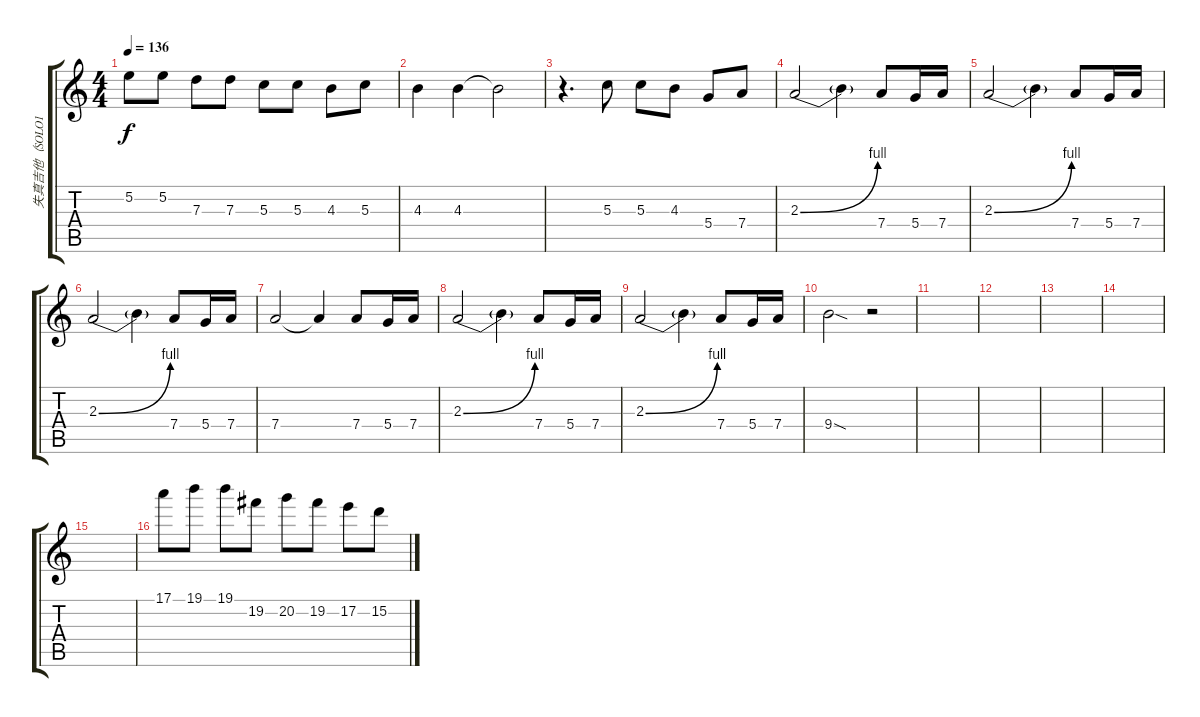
\track ("失真吉他（SOLO1）" "失真吉他（SOLO1") {instrument overdrivenguitar}
\staff {score tabs}
\tuning (E4 B3 G3 D3 A2 E2) {hide}
\ts (4 4)
\tempo 136
\clef g2
\ks c
5.2.8{dy f} 5.2.8 7.3.8 7.3.8 5.3.8 5.3.8 4.3.8 5.3.8 |
4.3.4 4.3.4 4.3{t}.2 |
r.4{d} 5.3.8 5.3.8 4.3.8 5.4.8 7.4.8 |
2.3{be (bend 0 0 60 4)}.2 2.3{t}.4 7.4.8 5.4.16 7.4.16 |
2.3{be (bend 0 0 60 4)}.2 2.3{t}.4 7.4.8 5.4.16 7.4.16 |
2.3{be (bend 0 0 60 4)}.2 2.3{t}.4 7.4.8 5.4.16 7.4.16 |
7.4.2 7.4{t}.4 7.4.8 5.4.16 7.4.16 |
2.3{be (bend 0 0 60 4)}.2 2.3{t}.4 7.4.8 5.4.16 7.4.16 |
2.3{be (bend 0 0 60 4)}.2 2.3{t}.4 7.4.8 5.4.16 7.4.16 |
9.4{sod}.2 r.2 |
|
|
|
|
|
17.1.8 19.1.8 19.1.8 19.2.8 20.2.8 19.2.8 17.2.8 15.2.8
